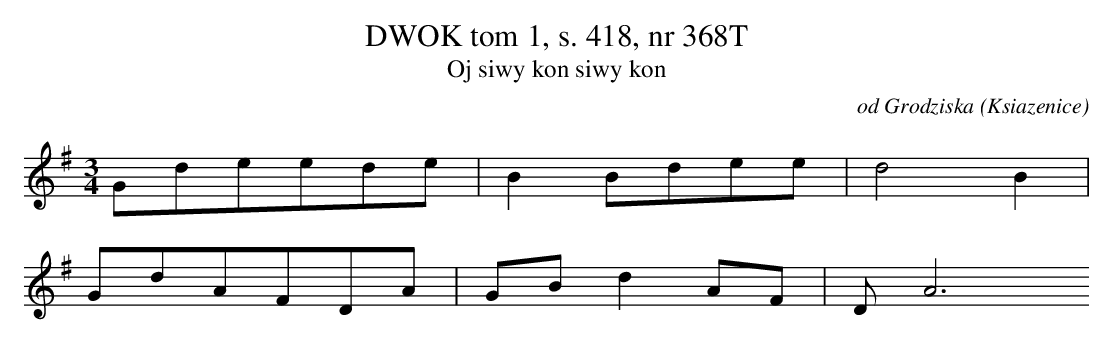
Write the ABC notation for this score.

X:1
T: DWOK tom 1, s. 418, nr 368T
T: Oj siwy kon siwy kon
O: od Grodziska (Ksiazenice)
M: 3/4
L: 1/8
K: G
Gdeede | B2Bdee | d4B2 |
GdAFDA | GBd2AF | DA6
